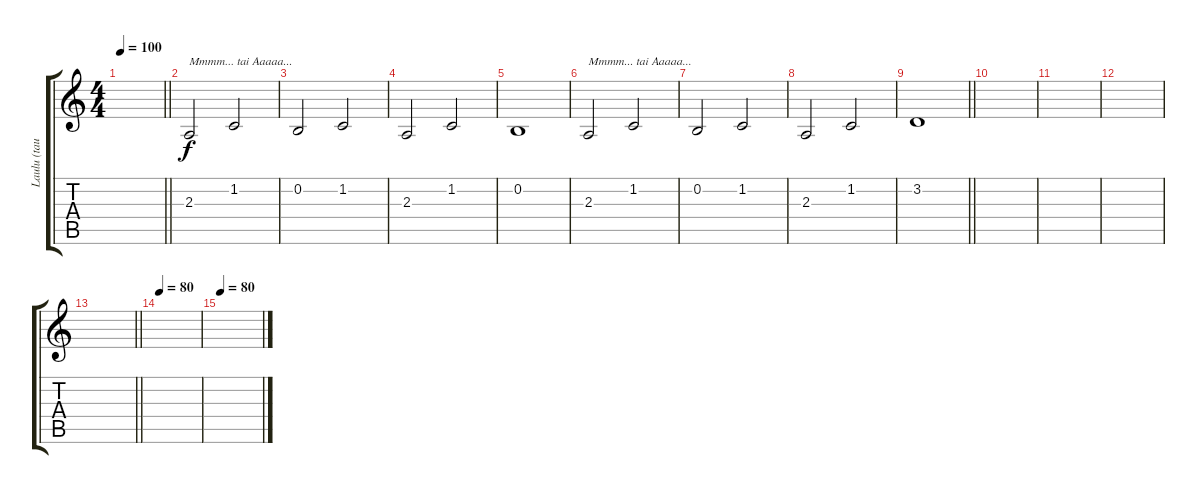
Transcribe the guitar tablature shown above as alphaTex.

\track ("Laulu (tausta)" "Laulu (tau") {instrument lead3calliope}
\staff {score tabs}
\tuning (E4 B3 G3 D3 A2 E2) {hide}
\ts (4 4)
\tempo 100
\clef g2
\barLineRight lightlight
\ks c
|
2.3.2{txt "Mmmm... tai Aaaaa..."} 1.2.2 |
0.2.2 1.2.2 |
2.3.2 1.2.2 |
0.2.1 |
2.3.2{txt "Mmmm... tai Aaaaa..."} 1.2.2 |
0.2.2 1.2.2 |
2.3.2 1.2.2 |
\barLineRight lightlight
3.2.1 |
|
|
|
\barLineRight lightlight
|
\tempo 80
|
\tempo 80
